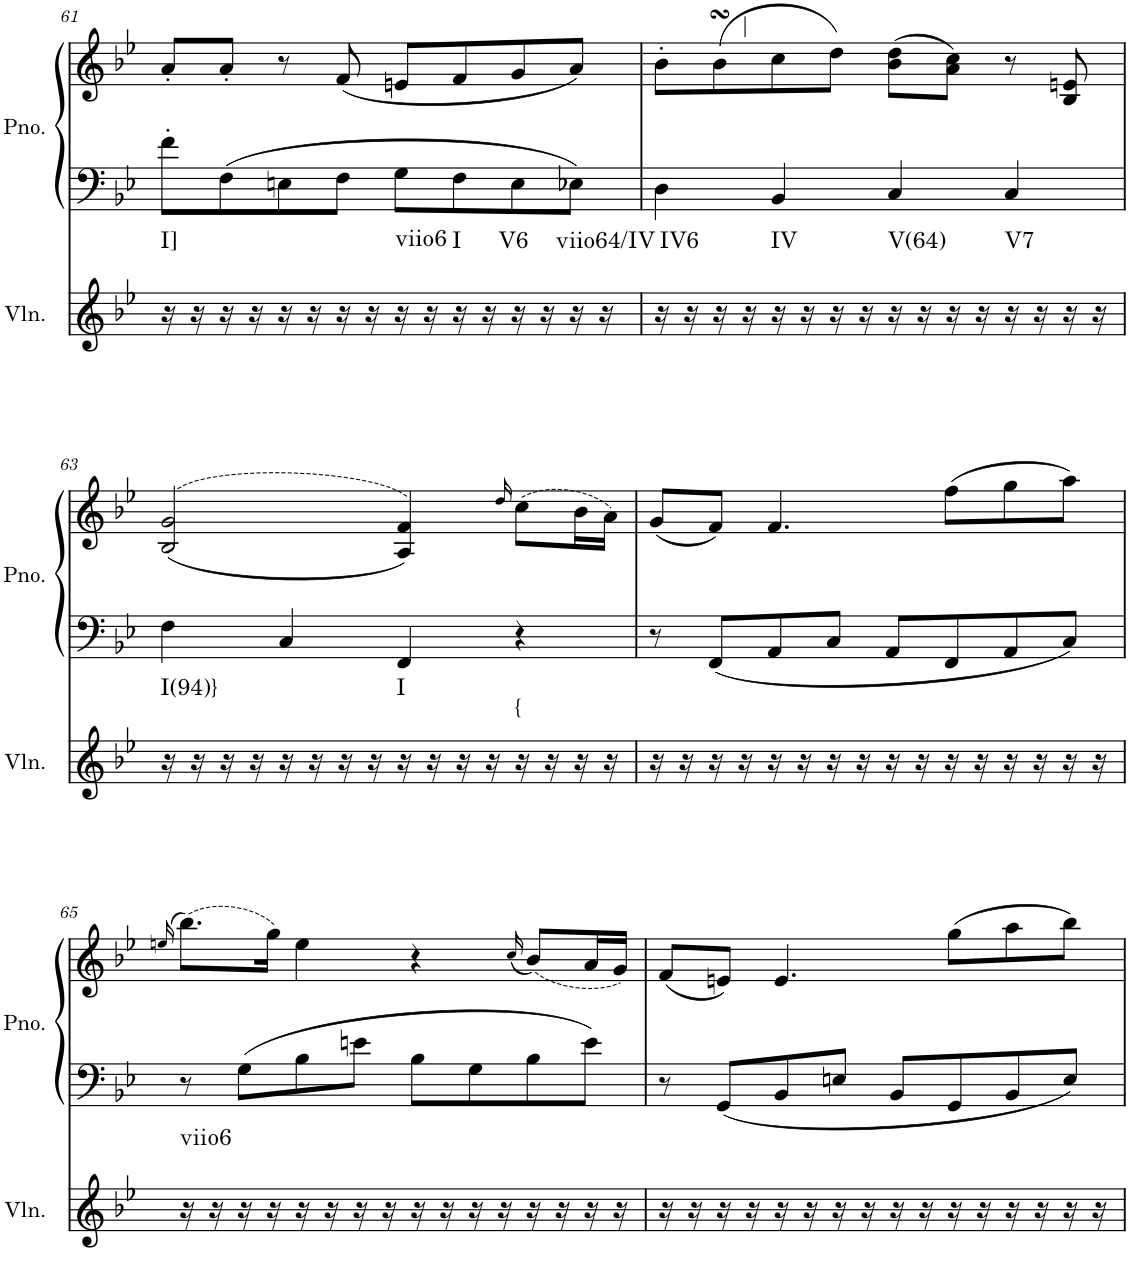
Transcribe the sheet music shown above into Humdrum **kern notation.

**kern	**harte	**kern	**kern
*part2	*part2	*part1	*part1
*staff3	*	*staff2	*staff1
*I"Violin	*	*I"Piano, Piano right	*
*I'Vln.	*	*I'Pno.	*
!!LO:PB:g=z
*clefG2	*	*clefF4	*clefG2
*k[b-e-]	*	*k[b-e-]	*k[b-e-]
*M4/4	*	*M4/4	*M4/4
*met(c)	*	*met(c)	*met(c)
=61	=61	=61	=61
!	!LO:H:kt=I]	!	!
16r	N	8f'\L	8a'/L
16r	.	.	.
16r	.	8F\	8a'/J
16r	.	.	.
16r	.	8En\	8r
16r	.	.	.
16r	.	8F\J	(8f/
16r	.	.	.
!	!LO:H:kt=viio6	!	!
16r	N	8G\L	8en/L
16r	.	.	.
!	!LO:H:kt=I	!	!
16r	N	8F\	8f/
16r	.	.	.
!	!LO:H:kt=V6	!	!
16r	N	8E\	8g/
16r	.	.	.
!	!LO:H:kt=viio64/IV	!	!
16r	N	8E-X\J	8a/J)
16r	.	.	.
=62	=62	=62	=62
!	!LO:H:kt=IV6	!	!
16r	N	4D\	8b-'\L
16r	.	.	.
16r	.	.	(8b-sSSs\
16r	.	.	.
!	!LO:H:kt=IV	!	!
16r	N	4BB-/	8cc\
16r	.	.	.
16r	.	.	8dd\J)
16r	.	.	.
!	!LO:H:kt=V(64)	!	!
16r	N	4C/	(8b-\ 8dd\L
16r	.	.	.
16r	.	.	8a\ 8cc\J)
16r	.	.	.
!	!LO:H:kt=V7	!	!
16r	N	4C/	8r
16r	.	.	.
16r	.	.	8B-/ 8en/
16r	.	.	.
!!LO:LB:g=z
=63	=63	=63	=63
!	!LO:H:kt=I(94)}	!	!
16r	N	4F\	(>(2B-/ 2g/
16r	.	.	.
16r	.	.	.
16r	.	.	.
16r	.	4C/	.
16r	.	.	.
16r	.	.	.
16r	.	.	.
!	!LO:H:kt=I	!	!
16r	N	4FF/	4A/ 4f/))
16r	.	.	.
16r	.	.	.
16r	.	.	.
.	.	.	16qdd/
!	!LO:H:kt={	!	!
16r	N	4r	(8cc\L
16r	.	.	.
16r	.	.	16b-\L
16r	.	.	16a\JJ)
=64	=64	=64	=64
16r	.	8r	(8g/L
16r	.	.	.
16r	.	8FF/L	8f/J)
16r	.	.	.
16r	.	8AA/	4.f/
16r	.	.	.
16r	.	8C/J	.
16r	.	.	.
16r	.	8AA/L	.
16r	.	.	.
16r	.	8FF/	(8ff\L
16r	.	.	.
16r	.	8AA/	8gg\
16r	.	.	.
16r	.	8C/J	8aa\J)
16r	.	.	.
!!LO:LB:g=z
=65	=65	=65	=65
.	.	.	(>16qeen/
!	!LO:H:kt=viio6	!	!
16r	N	8r	(8.bb-\L)
16r	.	.	.
16r	.	8G\L	.
16r	.	.	16gg\Jk)
16r	.	8B-\	4ee\
16r	.	.	.
16r	.	8en\J	.
16r	.	.	.
16r	.	8B-\L	4r
16r	.	.	.
16r	.	8G\	.
16r	.	.	.
.	.	.	(16qcc/
16r	.	8B-\	(8b-/L)
16r	.	.	.
16r	.	8e\J	16a/L
16r	.	.	16g/JJ)
=66	=66	=66	=66
16r	.	8r	(8f/L
16r	.	.	.
16r	.	8GG/L	8en/J)
16r	.	.	.
16r	.	8BB-/	4.e/
16r	.	.	.
16r	.	8En/J	.
16r	.	.	.
16r	.	8BB-/L	.
16r	.	.	.
16r	.	8GG/	(8gg\L
16r	.	.	.
16r	.	8BB-/	8aa\
16r	.	.	.
16r	.	8E/J	8bb-\J)
16r	.	.	.
=	=	=	=
*-	*-	*-	*-
